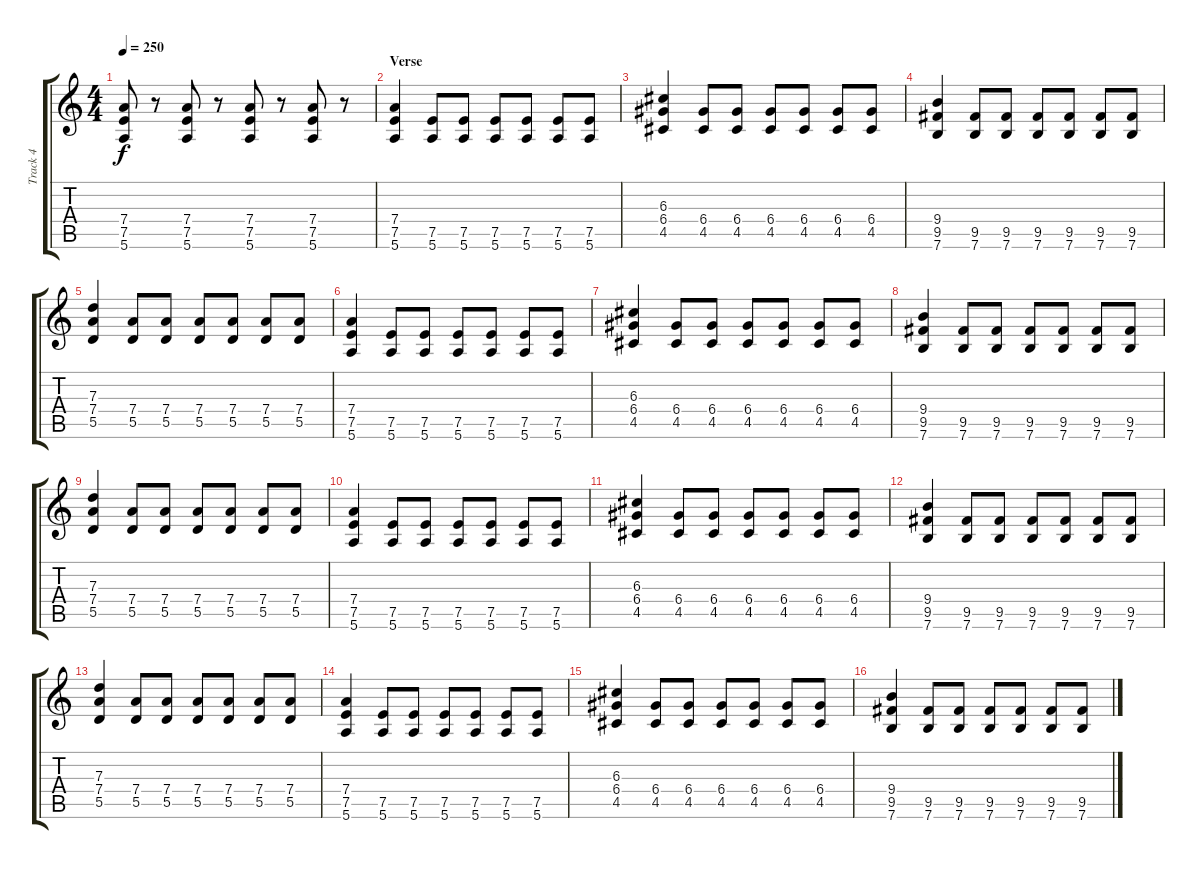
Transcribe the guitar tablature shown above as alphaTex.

\track ("Track 4" "Track 4") {instrument distortionguitar}
\staff {score tabs}
\tuning (E4 B3 G3 D3 A2 E2) {hide}
\ts (4 4)
\tempo 250
\clef g2
\ks c
(7.4 7.5 5.6).8{dy f} r.8 (7.4 7.5 5.6).8 r.8 (7.4 7.5 5.6).8 r.8 (7.4 7.5 5.6).8 r.8 |
\section ("" "Verse")
(7.4 7.5 5.6).4 (7.5 5.6).8 (7.5 5.6).8 (7.5 5.6).8 (7.5 5.6).8 (7.5 5.6).8 (7.5 5.6).8 |
(6.3 6.4 4.5).4 (6.4 4.5).8 (6.4 4.5).8 (6.4 4.5).8 (6.4 4.5).8 (6.4 4.5).8 (6.4 4.5).8 |
(9.4 9.5 7.6).4 (9.5 7.6).8 (9.5 7.6).8 (9.5 7.6).8 (9.5 7.6).8 (9.5 7.6).8 (9.5 7.6).8 |
(7.3 7.4 5.5).4 (7.4 5.5).8 (7.4 5.5).8 (7.4 5.5).8 (7.4 5.5).8 (7.4 5.5).8 (7.4 5.5).8 |
(7.4 7.5 5.6).4 (7.5 5.6).8 (7.5 5.6).8 (7.5 5.6).8 (7.5 5.6).8 (7.5 5.6).8 (7.5 5.6).8 |
(6.3 6.4 4.5).4 (6.4 4.5).8 (6.4 4.5).8 (6.4 4.5).8 (6.4 4.5).8 (6.4 4.5).8 (6.4 4.5).8 |
(9.4 9.5 7.6).4 (9.5 7.6).8 (9.5 7.6).8 (9.5 7.6).8 (9.5 7.6).8 (9.5 7.6).8 (9.5 7.6).8 |
(7.3 7.4 5.5).4 (7.4 5.5).8 (7.4 5.5).8 (7.4 5.5).8 (7.4 5.5).8 (7.4 5.5).8 (7.4 5.5).8 |
(7.4 7.5 5.6).4 (7.5 5.6).8 (7.5 5.6).8 (7.5 5.6).8 (7.5 5.6).8 (7.5 5.6).8 (7.5 5.6).8 |
(6.3 6.4 4.5).4 (6.4 4.5).8 (6.4 4.5).8 (6.4 4.5).8 (6.4 4.5).8 (6.4 4.5).8 (6.4 4.5).8 |
(9.4 9.5 7.6).4 (9.5 7.6).8 (9.5 7.6).8 (9.5 7.6).8 (9.5 7.6).8 (9.5 7.6).8 (9.5 7.6).8 |
(7.3 7.4 5.5).4 (7.4 5.5).8 (7.4 5.5).8 (7.4 5.5).8 (7.4 5.5).8 (7.4 5.5).8 (7.4 5.5).8 |
(7.4 7.5 5.6).4 (7.5 5.6).8 (7.5 5.6).8 (7.5 5.6).8 (7.5 5.6).8 (7.5 5.6).8 (7.5 5.6).8 |
(6.3 6.4 4.5).4 (6.4 4.5).8 (6.4 4.5).8 (6.4 4.5).8 (6.4 4.5).8 (6.4 4.5).8 (6.4 4.5).8 |
(9.4 9.5 7.6).4 (9.5 7.6).8 (9.5 7.6).8 (9.5 7.6).8 (9.5 7.6).8 (9.5 7.6).8 (9.5 7.6).8
